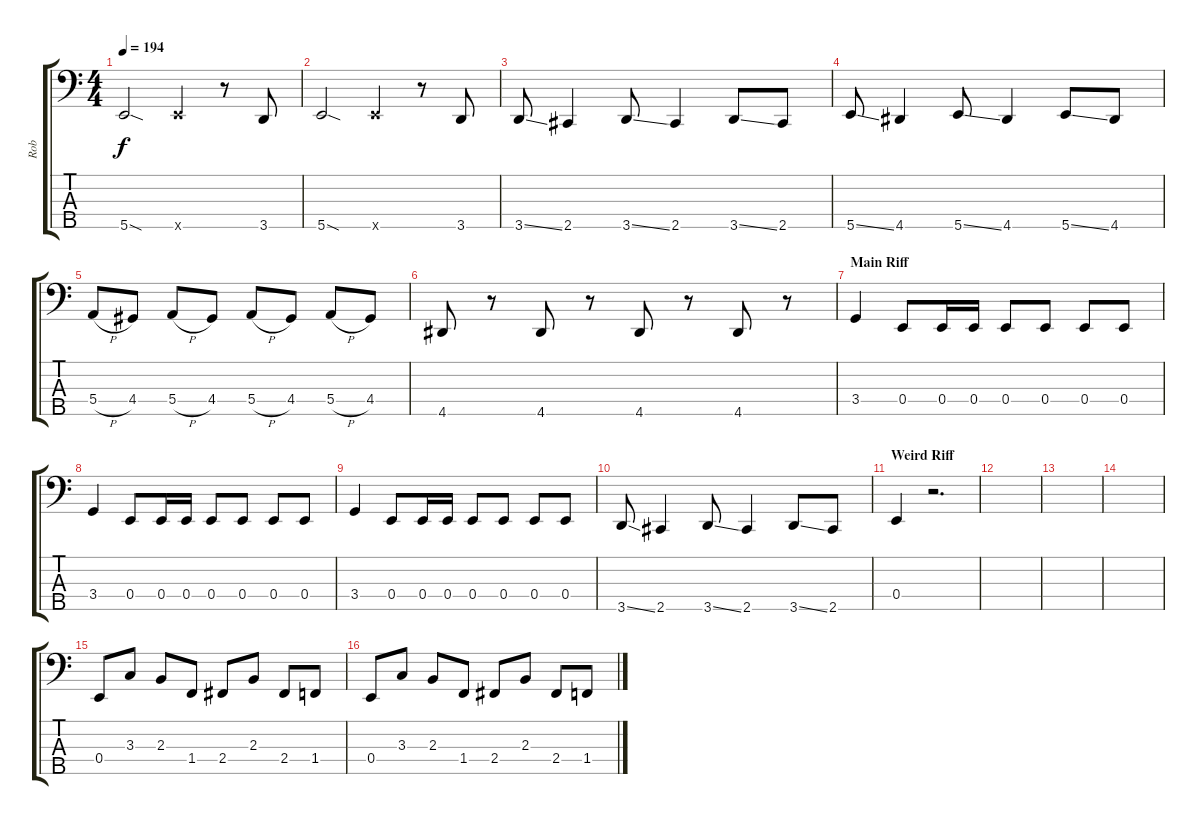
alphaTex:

\track ("Rob" "Rob") {instrument electricbassfinger}
\staff {score tabs}
\tuning (G2 D2 A1 E1 B0) {hide}
\ts (4 4)
\tempo 194
\clef f4
\ks c
5.5{sod}.2{dy f} 5.5{x}.4 r.8 3.5.8 |
5.5{sod}.2 5.5{x}.4 r.8 3.5.8 |
3.5{ss}.8 2.5.4 3.5{ss}.8 2.5.4 3.5{ss}.8 2.5.8 |
5.5{ss}.8 4.5.4 5.5{ss}.8 4.5.4 5.5{ss}.8 4.5.8 |
5.4{h}.8 4.4.8 5.4{h}.8 4.4.8 5.4{h}.8 4.4.8 5.4{h}.8 4.4.8 |
4.5.8 r.8 4.5.8 r.8 4.5.8 r.8 4.5.8 r.8 |
\section ("" "Main Riff")
3.4.4 0.4.8 0.4.16 0.4.16 0.4.8 0.4.8 0.4.8 0.4.8 |
3.4.4 0.4.8 0.4.16 0.4.16 0.4.8 0.4.8 0.4.8 0.4.8 |
3.4.4 0.4.8 0.4.16 0.4.16 0.4.8 0.4.8 0.4.8 0.4.8 |
3.5{ss}.8 2.5.4 3.5{ss}.8 2.5.4 3.5{ss}.8 2.5.8 |
\section ("" "Weird Riff")
0.4.4 r.2{d} |
|
|
|
0.4.8 3.3.8 2.3.8 1.4.8 2.4.8 2.3.8 2.4.8 1.4.8 |
0.4.8 3.3.8 2.3.8 1.4.8 2.4.8 2.3.8 2.4.8 1.4.8
